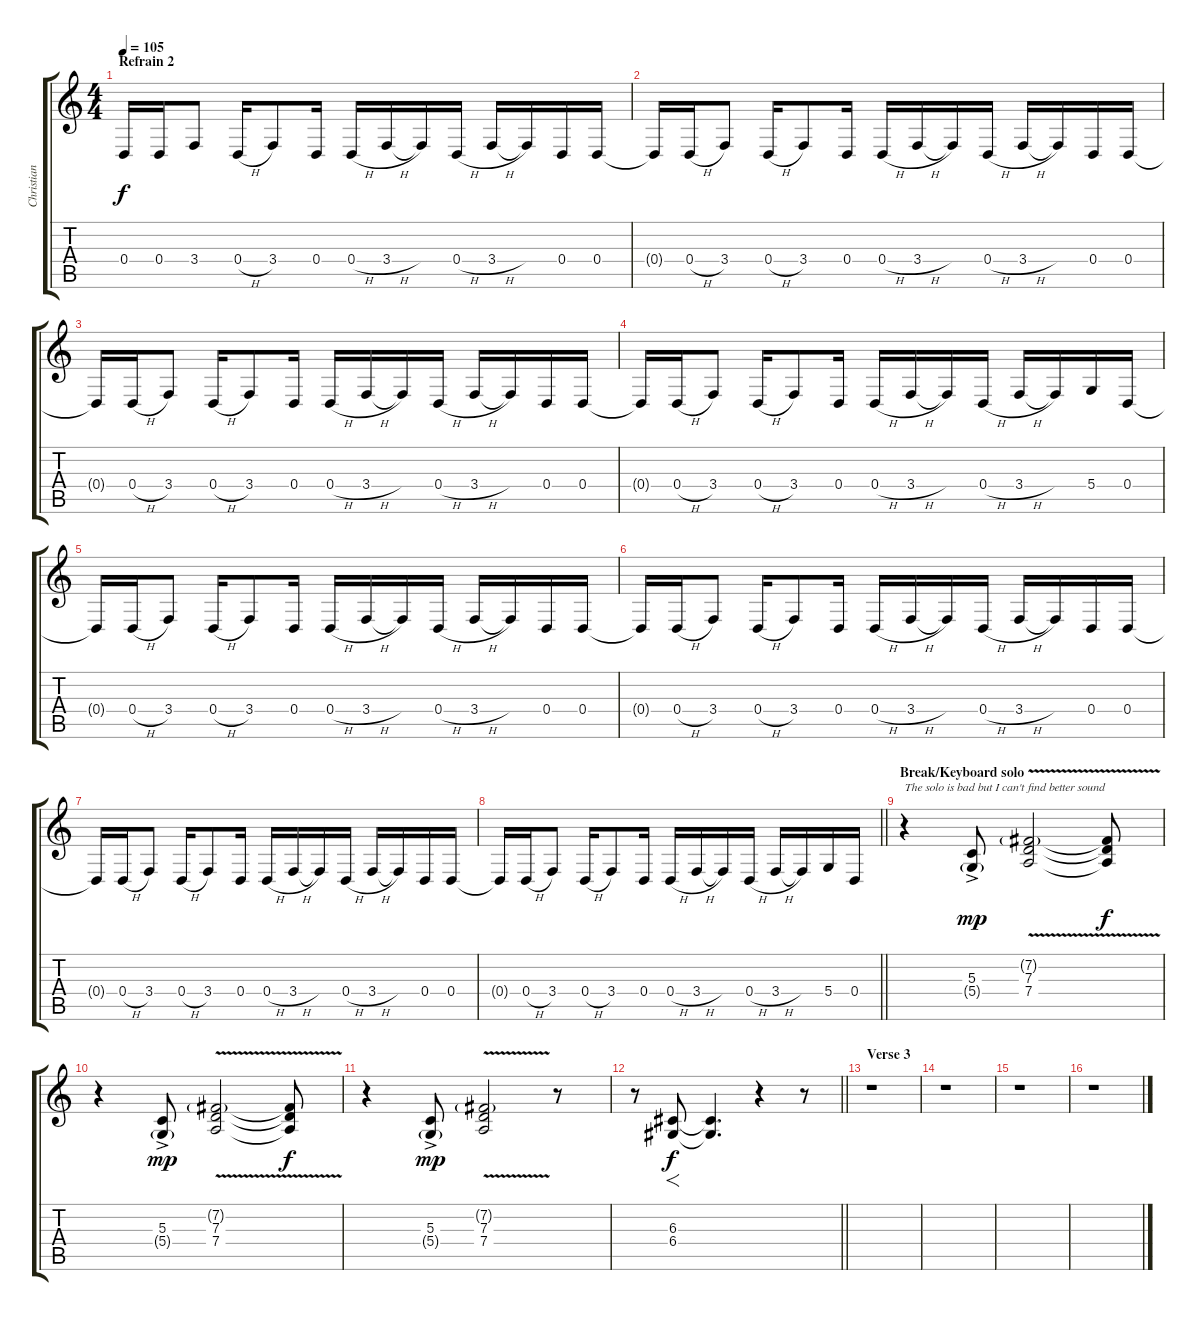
\track ("Christian Lorenz" "Christian ") {instrument lead8bassandlead}
\staff {score tabs}
\tuning (E4 B3 G3 D3 A2 D2) {hide}
\ts (4 4)
\section ("" "Refrain 2")
\tempo 105
\clef g2
\ks c
0.4{t}.16{dy f} 0.4.16 3.4.8 0.4{h}.16 3.4.8 0.4.16 0.4{h}.16 3.4{h}.16 3.4{t}.16 0.4{h}.16 3.4{h}.16 3.4{t}.16 0.4.16 0.4.16 |
0.4{t}.16 0.4{h}.16 3.4.8 0.4{h}.16 3.4.8 0.4.16 0.4{h}.16 3.4{h}.16 3.4{t}.16 0.4{h}.16 3.4{h}.16 3.4{t}.16 0.4.16 0.4.16 |
0.4{t}.16 0.4{h}.16 3.4.8 0.4{h}.16 3.4.8 0.4.16 0.4{h}.16 3.4{h}.16 3.4{t}.16 0.4{h}.16 3.4{h}.16 3.4{t}.16 0.4.16 0.4.16 |
0.4{t}.16 0.4{h}.16 3.4.8 0.4{h}.16 3.4.8 0.4.16 0.4{h}.16 3.4{h}.16 3.4{t}.16 0.4{h}.16 3.4{h}.16 3.4{t}.16 5.4.16 0.4.16 |
0.4{t}.16 0.4{h}.16 3.4.8 0.4{h}.16 3.4.8 0.4.16 0.4{h}.16 3.4{h}.16 3.4{t}.16 0.4{h}.16 3.4{h}.16 3.4{t}.16 0.4.16 0.4.16 |
0.4{t}.16 0.4{h}.16 3.4.8 0.4{h}.16 3.4.8 0.4.16 0.4{h}.16 3.4{h}.16 3.4{t}.16 0.4{h}.16 3.4{h}.16 3.4{t}.16 0.4.16 0.4.16 |
0.4{t}.16 0.4{h}.16 3.4.8 0.4{h}.16 3.4.8 0.4.16 0.4{h}.16 3.4{h}.16 3.4{t}.16 0.4{h}.16 3.4{h}.16 3.4{t}.16 0.4.16 0.4.16 |
\barLineRight lightlight
0.4{t}.16 0.4{h}.16 3.4.8 0.4{h}.16 3.4.8 0.4.16 0.4{h}.16 3.4{h}.16 3.4{t}.16 0.4{h}.16 3.4{h}.16 3.4{t}.16 5.4.16 0.4.16 |
\section ("" "Break/Keyboard solo")
r.4{txt "The solo is bad but I can't find better sound" volume 13 balance 4 instrument fx2soundtrack} (5.3{ac} 5.4{g}).8{dy mp} (7.2{v g} 7.3{v} 7.4).2 (7.2{t} 7.3{t} 7.4{t}).8{dy f} |
r.4 (5.3{ac} 5.4{g}).8{dy mp} (7.2{v g} 7.3{v} 7.4).2 (7.2{t} 7.3{t} 7.4{t}).8{dy f} |
r.4 (5.3{ac} 5.4{g}).8{dy mp} (7.2{v g} 7.3{v} 7.4).2 r.8 |
\barLineRight lightlight
r.8 (6.3 6.4).8{f dy f} (6.3{t} 6.4{t}).4{d} r.4 r.8 |
\section ("" "Verse 3")
r.1{volume 10 balance 8 instrument lead8bassandlead} |
r.1 |
r.1 |
r.1
